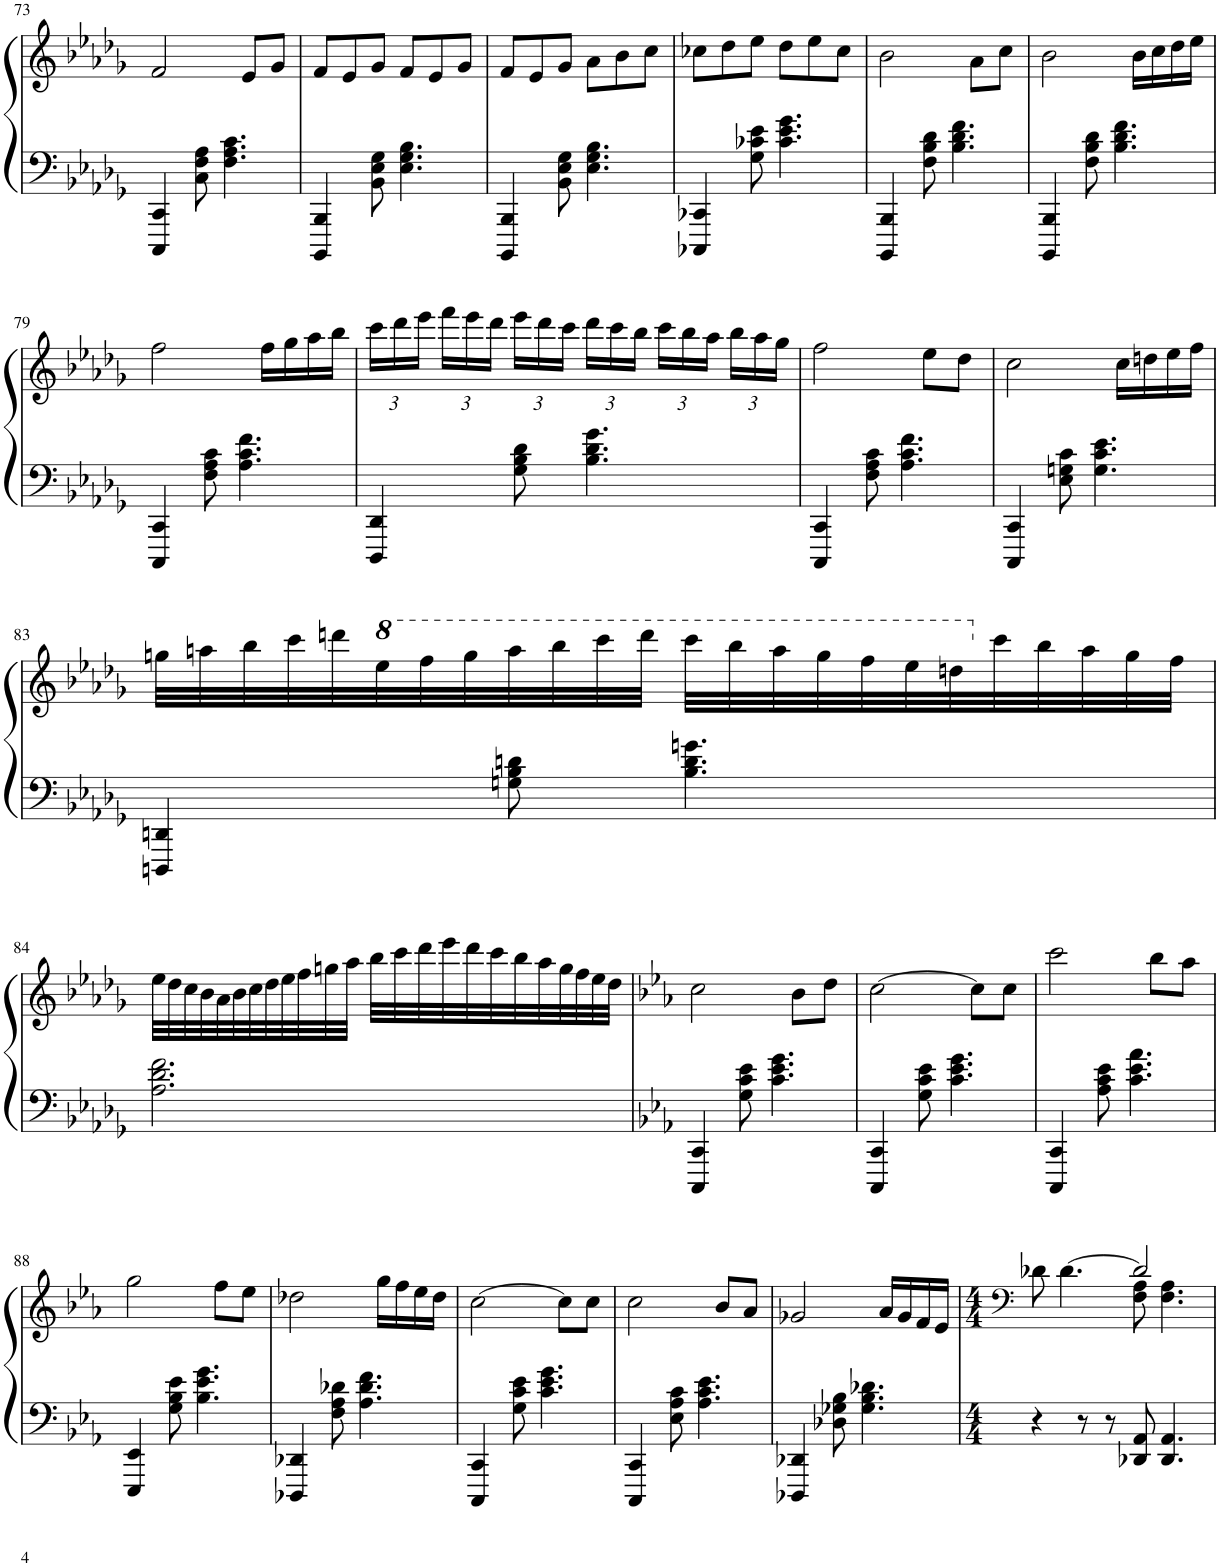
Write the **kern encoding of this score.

**kern	**kern
*part2	*part1
*staff2	*staff1
*I"Piano	*I"Piano
*I'Pno	*I'Pno
!!LO:PB:g=z
*clefF4	*clefG2
*k[b-e-a-d-g-]	*k[b-e-a-d-g-]
*M6/8	*M6/8
=73	=73
4CCC/ 4CC/	2f/
8C\ 8F\ 8A-\	.
4.F\ 4.A-\ 4.c\	.
.	8e-/L
.	8g-/J
=74	=74
4BBBB-/ 4BBB-/	8f/L
.	8e-/
8BB-\ 8E-\ 8G-\	8g-/J
4.E-\ 4.G-\ 4.B-\	8f/L
.	8e-/
.	8g-/J
=75	=75
4BBBB-/ 4BBB-/	8f/L
.	8e-/
8BB-\ 8E-\ 8G-\	8g-/J
4.E-\ 4.G-\ 4.B-\	8a-\L
.	8b-\
.	8cc\J
=76	=76
4CCC-X/ 4CC-X/	8cc-X\L
.	8dd-\
8G-\ 8c-X\ 8e-\	8ee-\J
4.c-\ 4.e-\ 4.g-\	8dd-\L
.	8ee-\
.	8cc-\J
=77	=77
4BBBB-/ 4BBB-/	2b-\
8F\ 8B-\ 8d-\	.
4.B-\ 4.d-\ 4.f\	.
.	8a-\L
.	8cc\J
=78	=78
4BBBB-/ 4BBB-/	2b-\
8F\ 8B-\ 8d-\	.
4.B-\ 4.d-\ 4.f\	.
.	16b-\LL
.	16cc\
.	16dd-\
.	16ee-\JJ
!!LO:LB:g=z
=79	=79
4CCC/ 4CC/	2ff\
8F\ 8A-\ 8c\	.
4.A-\ 4.c\ 4.f\	.
.	16ff\LL
.	16gg-\
.	16aa-\
.	16bb-\JJ
=80	=80
*	*Xbrackettup
4DDD-/ 4DD-/	24ccc\LL
.	24ddd-\
.	24eee-\JJ
.	24fff\LL
.	24eee-\
.	24ddd-\JJ
8G-\ 8B-\ 8d-\	24eee-\LL
.	24ddd-\
.	24ccc\JJ
4.B-\ 4.d-\ 4.g-\	24ddd-\LL
.	24ccc\
.	24bb-\JJ
.	24ccc\LL
.	24bb-\
.	24aa-\JJ
.	24bb-\LL
.	24aa-\
.	24gg-\JJ
=81	=81
4CCC/ 4CC/	2ff\
8F\ 8A-\ 8c\	.
4.A-\ 4.c\ 4.f\	.
.	8ee-\L
.	8dd-\J
=82	=82
4CCC/ 4CC/	2cc\
8E-\ 8Gn\ 8c\	.
4.G\ 4.c\ 4.e-\	.
.	16cc\LL
.	16ddn\
.	16ee-\
.	16ff\JJ
!!LO:LB:g=z
=83	=83
4DDDn/ 4DDn/	32ggn\LLL
.	32aan\
.	32bb-\
.	32ccc\
.	32dddn\
*	*8va
.	32eee-\
.	32fff\
.	32ggg\
8Gn\ 8B-\ 8dn\	32aaa\
.	32bbb-\
.	32cccc\
.	32dddd\JJJ
4.B-\ 4.d\ 4.gn\	32cccc\LLL
.	32bbb-\
.	32aaa\
.	32ggg\
.	32fff\
.	32eee-\
.	32dddn\
*	*X8va
.	32ccc\
.	32bb-\
.	32aa\
.	32gg\
.	32ff\JJJ
!!LO:LB:g=z
=84	=84
2.A-\ 2.d-\ 2.f\	32ee-\LLL
.	32dd-\
.	32cc\
.	32b-\
.	32a-\
.	32b-\
.	32cc\
.	32dd-\
.	32ee-\
.	32ff\
.	32ggn\
.	32aa-\JJJ
.	32bb-\LLL
.	32ccc\
.	32ddd-\
.	32eee-\
.	32ddd-\
.	32ccc\
.	32bb-\
.	32aa-\
.	32gg\
.	32ff\
.	32ee-\
.	32dd-\JJJ
=85	=85
*k[b-e-a-]	*k[b-e-a-]
4CCC/ 4CC/	2cc\
8G\ 8c\ 8e-\	.
4.c\ 4.e-\ 4.g\	.
.	8b-\L
.	8dd\J
=86	=86
4CCC/ 4CC/	[2cc\
8G\ 8c\ 8e-\	.
4.c\ 4.e-\ 4.g\	.
.	8cc\L]
.	8cc\J
=87	=87
4CCC/ 4CC/	2ccc\
8A-\ 8c\ 8e-\	.
4.c\ 4.e-\ 4.a-\	.
.	8bb-\L
.	8aa-\J
!!LO:LB:g=z
=88	=88
4EEE-/ 4EE-/	2gg\
8G\ 8B-\ 8e-\	.
4.B-\ 4.e-\ 4.g\	.
.	8ff\L
.	8ee-\J
=89	=89
4DDD-X/ 4DD-X/	2dd-X\
8F\ 8A-\ 8d-X\	.
4.A-\ 4.d-\ 4.f\	.
.	16gg\LL
.	16ff\
.	16ee-\
.	16dd-\JJ
=90	=90
4CCC/ 4CC/	[2cc\
8G\ 8c\ 8e-\	.
4.c\ 4.e-\ 4.g\	.
.	8cc\L]
.	8cc\J
=91	=91
4CCC/ 4CC/	2cc\
8E-\ 8A-\ 8c\	.
4.A-\ 4.c\ 4.e-\	.
.	8b-/L
.	8a-/J
=92	=92
4DDD-X/ 4DD-X/	2g-X/
8D-X\ 8G-X\ 8B-\	.
4.G-\ 4.B-\ 4.d-X\	.
.	16a-/LL
.	16g-/
.	16f/
.	16e-/JJ
=93	=93
*	*clefF4
*M4/4	*M4/4
*	*^
4r	8d-X\	2ryy
.	[4.d-\	.
8r	.	.
8r	.	.
8DD-X/ 8AA-/	2d-/]	8F\ 8A-\
4.DD-/ 4.AA-/	.	4.F\ 4.A-\
*	*v	*v
=	=
*-	*-
